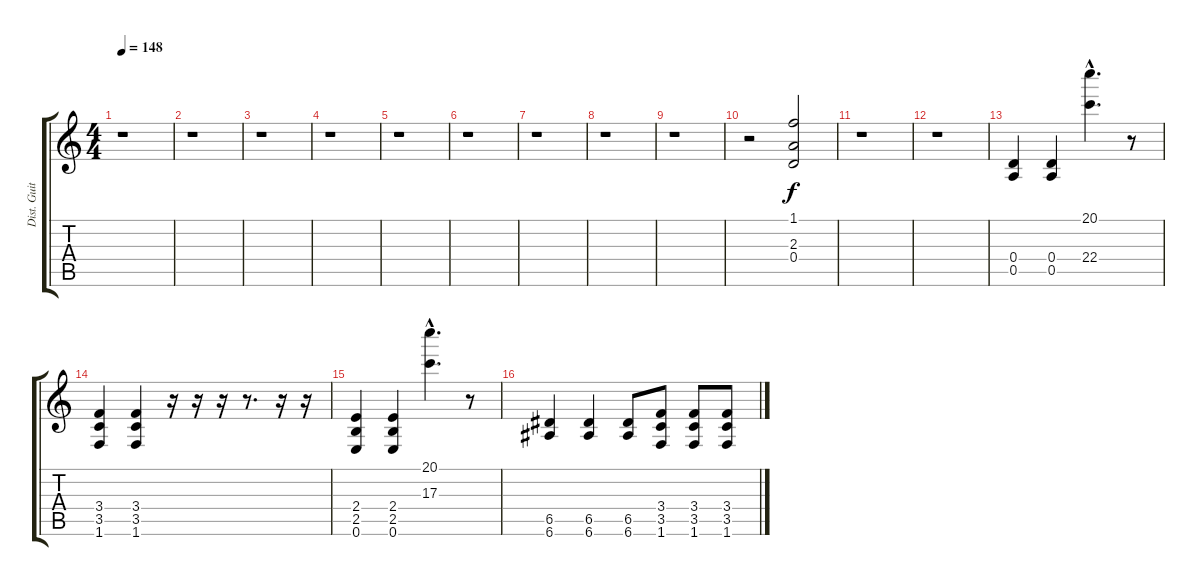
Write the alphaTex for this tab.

\track ("Dist. Guitar 1" "Dist. Guit") {instrument distortionguitar}
\staff {score tabs}
\tuning (E4 B3 G3 D3 A2 E2) {hide}
\ts (4 4)
\tempo 148
\clef g2
\ks c
r.1{dy f} |
r.1 |
r.1 |
r.1 |
r.1 |
r.1 |
r.1 |
r.1 |
r.1 |
r.2 (1.1 2.3 0.4).2 |
r.1 |
r.1 |
(0.4 0.5).4 (0.4 0.5).4 (20.1{hac} 22.4{hac}).4{d} r.8 |
(3.4 3.5 1.6).4 (3.4 3.5 1.6).4 r.16 r.16 r.16 r.8{d} r.16 r.16 |
(2.4 2.5 0.6).4 (2.4 2.5 0.6).4 (20.1{hac} 17.3{hac}).4{d} r.8 |
(6.5 6.6).4 (6.5 6.6).4 (6.5 6.6).8 (3.4 3.5 1.6).8 (3.4 3.5 1.6).8 (3.4 3.5 1.6).8
